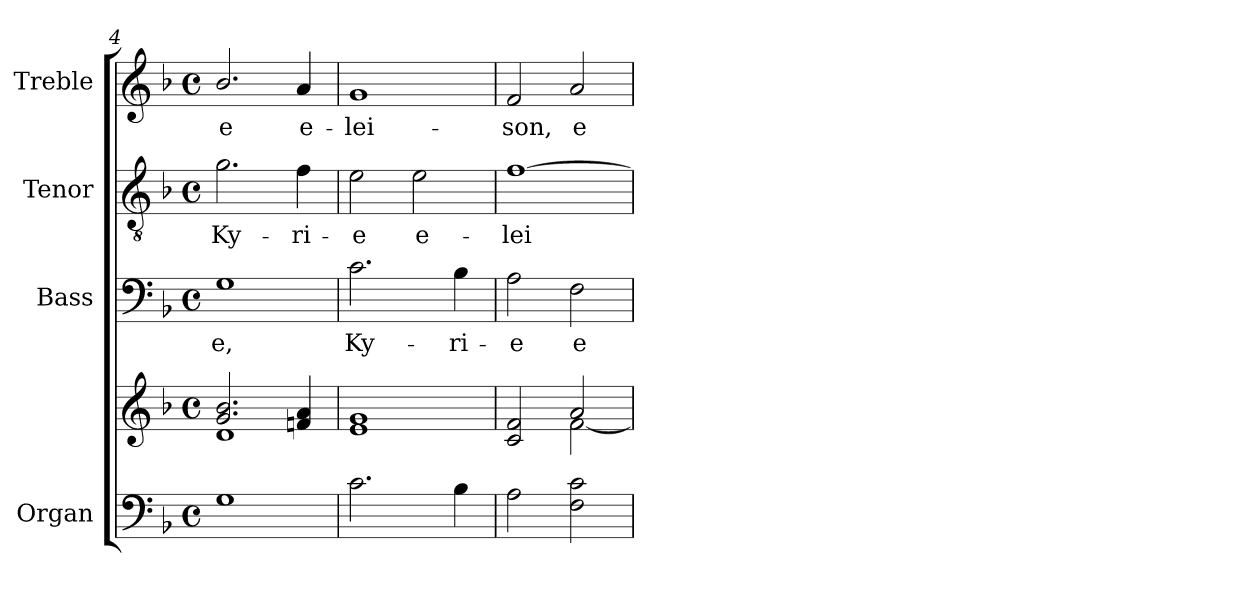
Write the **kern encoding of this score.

**kern	**kern	**kern	**text	**kern	**text	**kern	**text
*part4	*part4	*part3	*part3	*part2	*part2	*part1	*part1
*staff5	*staff4	*staff3	*staff3	*staff2	*staff2	*staff1	*staff1
*I"Organ	*	*I"Bass	*	*I"Tenor	*	*I"Treble	*
*I'Organ	*	*I'Bass	*	*I'Tenor	*	*I'Treble	*
*clefF4	*clefG2	*clefF4	*	*clefGv2	*	*clefG2	*
*k[b-]	*k[b-]	*k[b-]	*	*k[b-]	*	*k[b-]	*
*F:	*F:	*F:	*	*F:	*	*F:	*
*M4/4	*M4/4	*M4/4	*	*M4/4	*	*M4/4	*
*met(c)	*met(c)	*met(c)	*	*met(c)	*	*met(c)	*
=4	=4	=4	=4	=4	=4	=4	=4
*	*^	*	*	*	*	*	*
!	!	!	!	!LO:LY:b	!	!LO:LY:b	!	!LO:LY:b
1G	2.g 2.b-	1d\	1G	-e,	2.g	Ky-	2.b-/	-e
!	!	!	!	!	!	!LO:LY:b	!	!LO:LY:b
.	4fn 4a	.	.	.	4f	-ri-	4a	e-
=5	=5	=5	=5	=5	=5	=5	=5	=5
!	!	!	!	!LO:LY:b	!	!LO:LY:b	!	!LO:LY:b
2.c	1e 1g	1ryy	2.c	Ky-	2e	-e	1g	-lei-
!	!	!	!	!	!	!LO:LY:b	!	!
.	.	.	.	.	2e	e-	.	.
!	!	!	!	!LO:LY:b	!	!	!	!
4B-	.	.	4B-	-ri-	.	.	.	.
=6	=6	=6	=6	=6	=6	=6	=6	=6
!	!	!	!	!LO:LY:b	!	!LO:LY:b	!	!LO:LY:b
2A	2c 2f	2ryy	2A	-e	[1f	-lei-	2f	-son,
!	!	!	!	!LO:LY:b	!	!	!	!LO:LY:b
2F 2c	2a	[2f\	2F	e-	.	.	2a	e-
*	*v	*v	*	*	*	*	*	*
=	=	=	=	=	=	=	=
*-	*-	*-	*-	*-	*-	*-	*-
